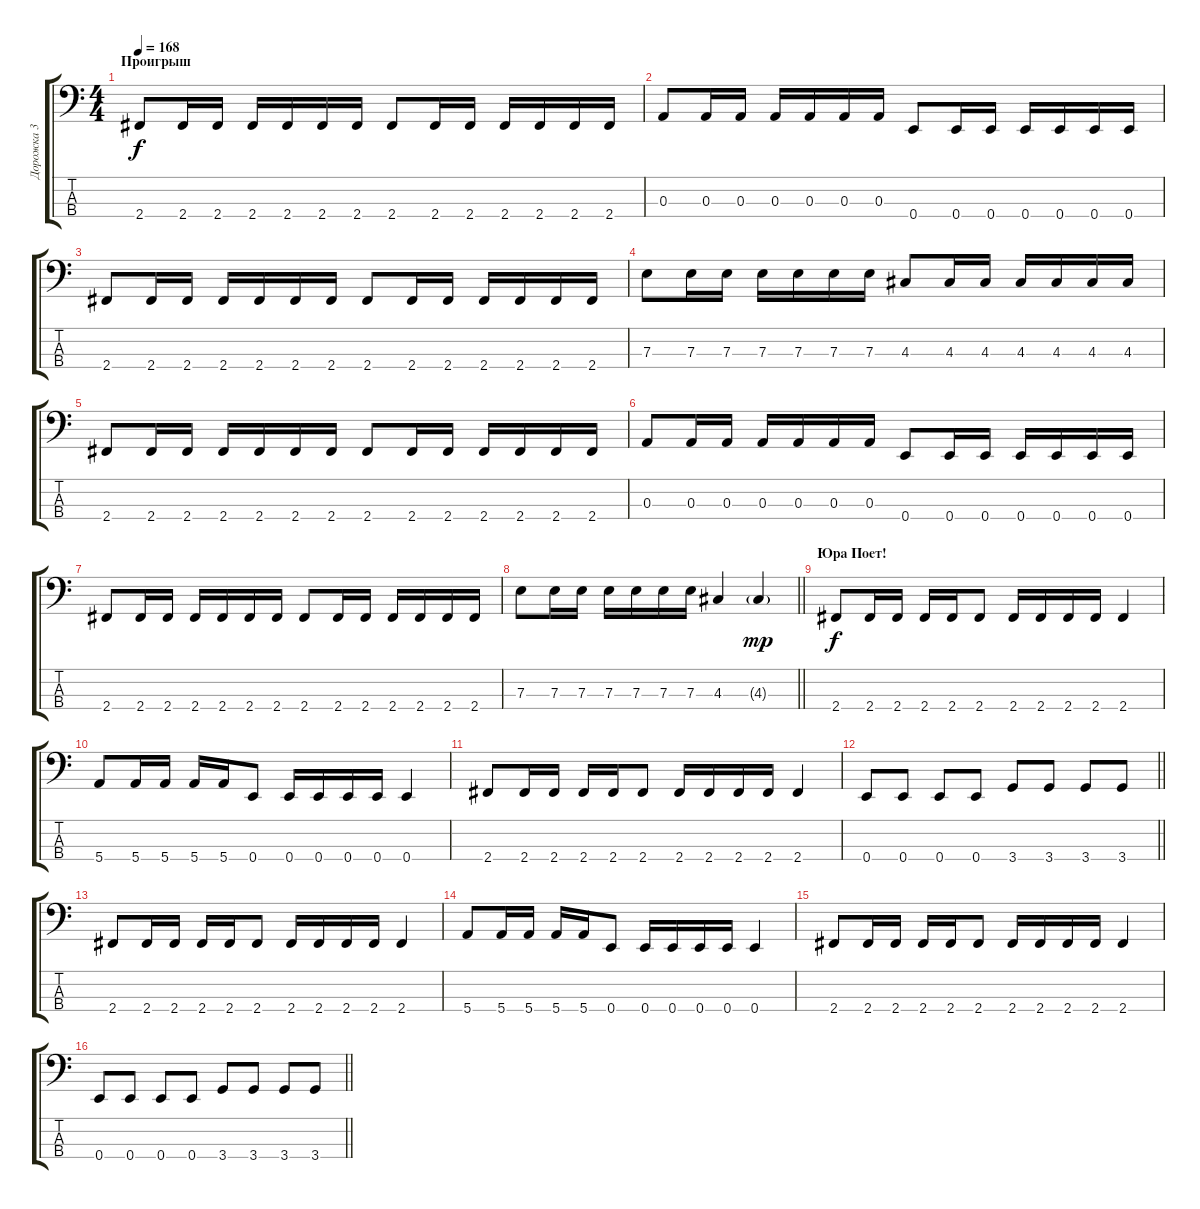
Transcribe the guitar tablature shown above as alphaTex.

\track ("Дорожка 3" "Дорожка 3") {instrument electricbassfinger}
\staff {score tabs}
\tuning (G2 D2 A1 E1) {hide}
\ts (4 4)
\section ("" "Проигрыш")
\tempo 168
\clef f4
\ks c
2.4.8{dy f} 2.4.16 2.4.16 2.4.16 2.4.16 2.4.16 2.4.16 2.4.8 2.4.16 2.4.16 2.4.16 2.4.16 2.4.16 2.4.16 |
0.3.8 0.3.16 0.3.16 0.3.16 0.3.16 0.3.16 0.3.16 0.4.8 0.4.16 0.4.16 0.4.16 0.4.16 0.4.16 0.4.16 |
2.4.8 2.4.16 2.4.16 2.4.16 2.4.16 2.4.16 2.4.16 2.4.8 2.4.16 2.4.16 2.4.16 2.4.16 2.4.16 2.4.16 |
7.3.8 7.3.16 7.3.16 7.3.16 7.3.16 7.3.16 7.3.16 4.3.8 4.3.16 4.3.16 4.3.16 4.3.16 4.3.16 4.3.16 |
2.4.8 2.4.16 2.4.16 2.4.16 2.4.16 2.4.16 2.4.16 2.4.8 2.4.16 2.4.16 2.4.16 2.4.16 2.4.16 2.4.16 |
0.3.8 0.3.16 0.3.16 0.3.16 0.3.16 0.3.16 0.3.16 0.4.8 0.4.16 0.4.16 0.4.16 0.4.16 0.4.16 0.4.16 |
2.4.8 2.4.16 2.4.16 2.4.16 2.4.16 2.4.16 2.4.16 2.4.8 2.4.16 2.4.16 2.4.16 2.4.16 2.4.16 2.4.16 |
\barLineRight lightlight
7.3.8 7.3.16 7.3.16 7.3.16 7.3.16 7.3.16 7.3.16 4.3.4 4.3{g}.4{dy mp} |
\section ("" "Юра Поет!")
2.4.8{dy f} 2.4.16 2.4.16 2.4.16 2.4.16 2.4.8 2.4.16 2.4.16 2.4.16 2.4.16 2.4.4 |
5.4.8 5.4.16 5.4.16 5.4.16 5.4.16 0.4.8 0.4.16 0.4.16 0.4.16 0.4.16 0.4.4 |
2.4.8 2.4.16 2.4.16 2.4.16 2.4.16 2.4.8 2.4.16 2.4.16 2.4.16 2.4.16 2.4.4 |
\barLineRight lightlight
0.4.8 0.4.8 0.4.8 0.4.8 3.4.8 3.4.8 3.4.8 3.4.8 |
2.4.8 2.4.16 2.4.16 2.4.16 2.4.16 2.4.8 2.4.16 2.4.16 2.4.16 2.4.16 2.4.4 |
5.4.8 5.4.16 5.4.16 5.4.16 5.4.16 0.4.8 0.4.16 0.4.16 0.4.16 0.4.16 0.4.4 |
2.4.8 2.4.16 2.4.16 2.4.16 2.4.16 2.4.8 2.4.16 2.4.16 2.4.16 2.4.16 2.4.4 |
\barLineRight lightlight
0.4.8 0.4.8 0.4.8 0.4.8 3.4.8 3.4.8 3.4.8 3.4.8
